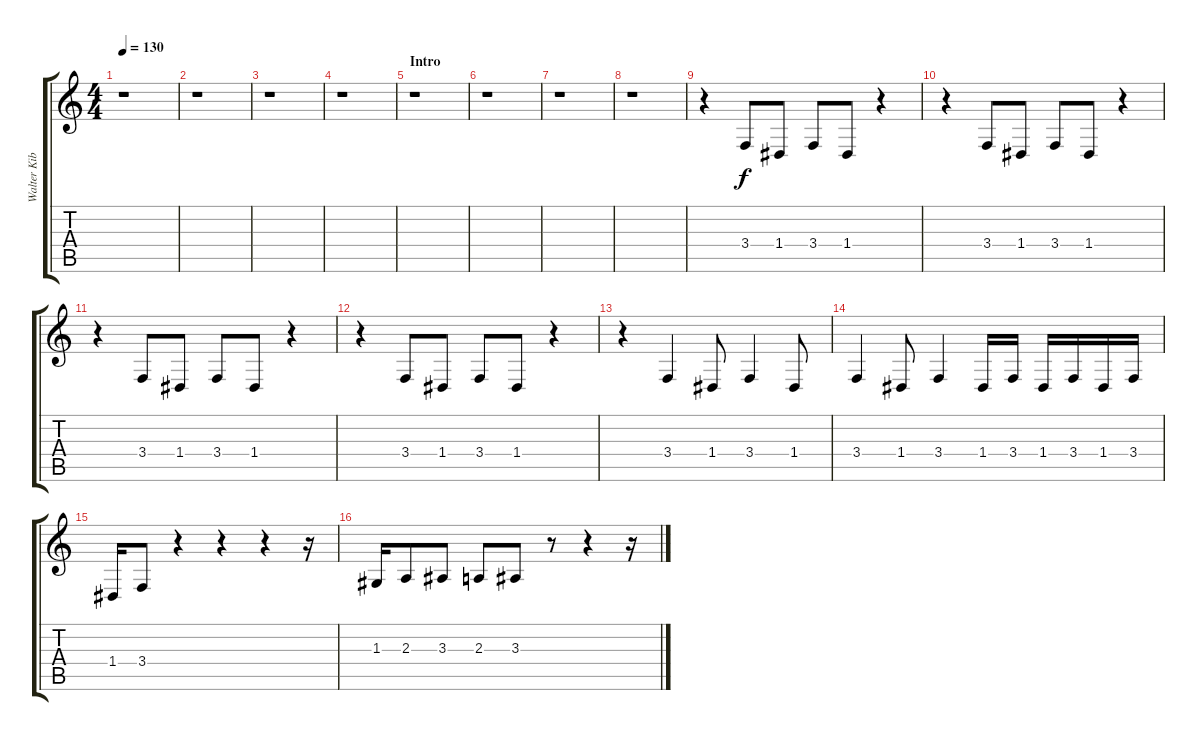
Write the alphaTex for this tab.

\track ("Walter Kibby" "Walter Kib") {instrument trumpet}
\staff {score tabs}
\tuning (E4 B3 G3 D3 A2 E2) {hide}
\ts (4 4)
\tempo 130
\clef g2
\ks c
r.1{dy f instrument trumpet} |
r.1 |
r.1 |
r.1 |
\section ("" "Intro")
r.1 |
r.1 |
r.1 |
r.1 |
r.4 3.4.8 1.4.8 3.4.8 1.4.8 r.4 |
r.4 3.4.8 1.4.8 3.4.8 1.4.8 r.4 |
r.4 3.4.8 1.4.8 3.4.8 1.4.8 r.4 |
r.4 3.4.8 1.4.8 3.4.8 1.4.8 r.4 |
r.4 3.4.4 1.4.8 3.4.4 1.4.8 |
3.4.4 1.4.8 3.4.4 1.4.16 3.4.16 1.4.16 3.4.16 1.4.16 3.4.16 |
1.4.16 3.4.8 r.4 r.4 r.4 r.16 |
1.3.16 2.3.8 3.3.8 2.3.8 3.3.8 r.8 r.4 r.16
